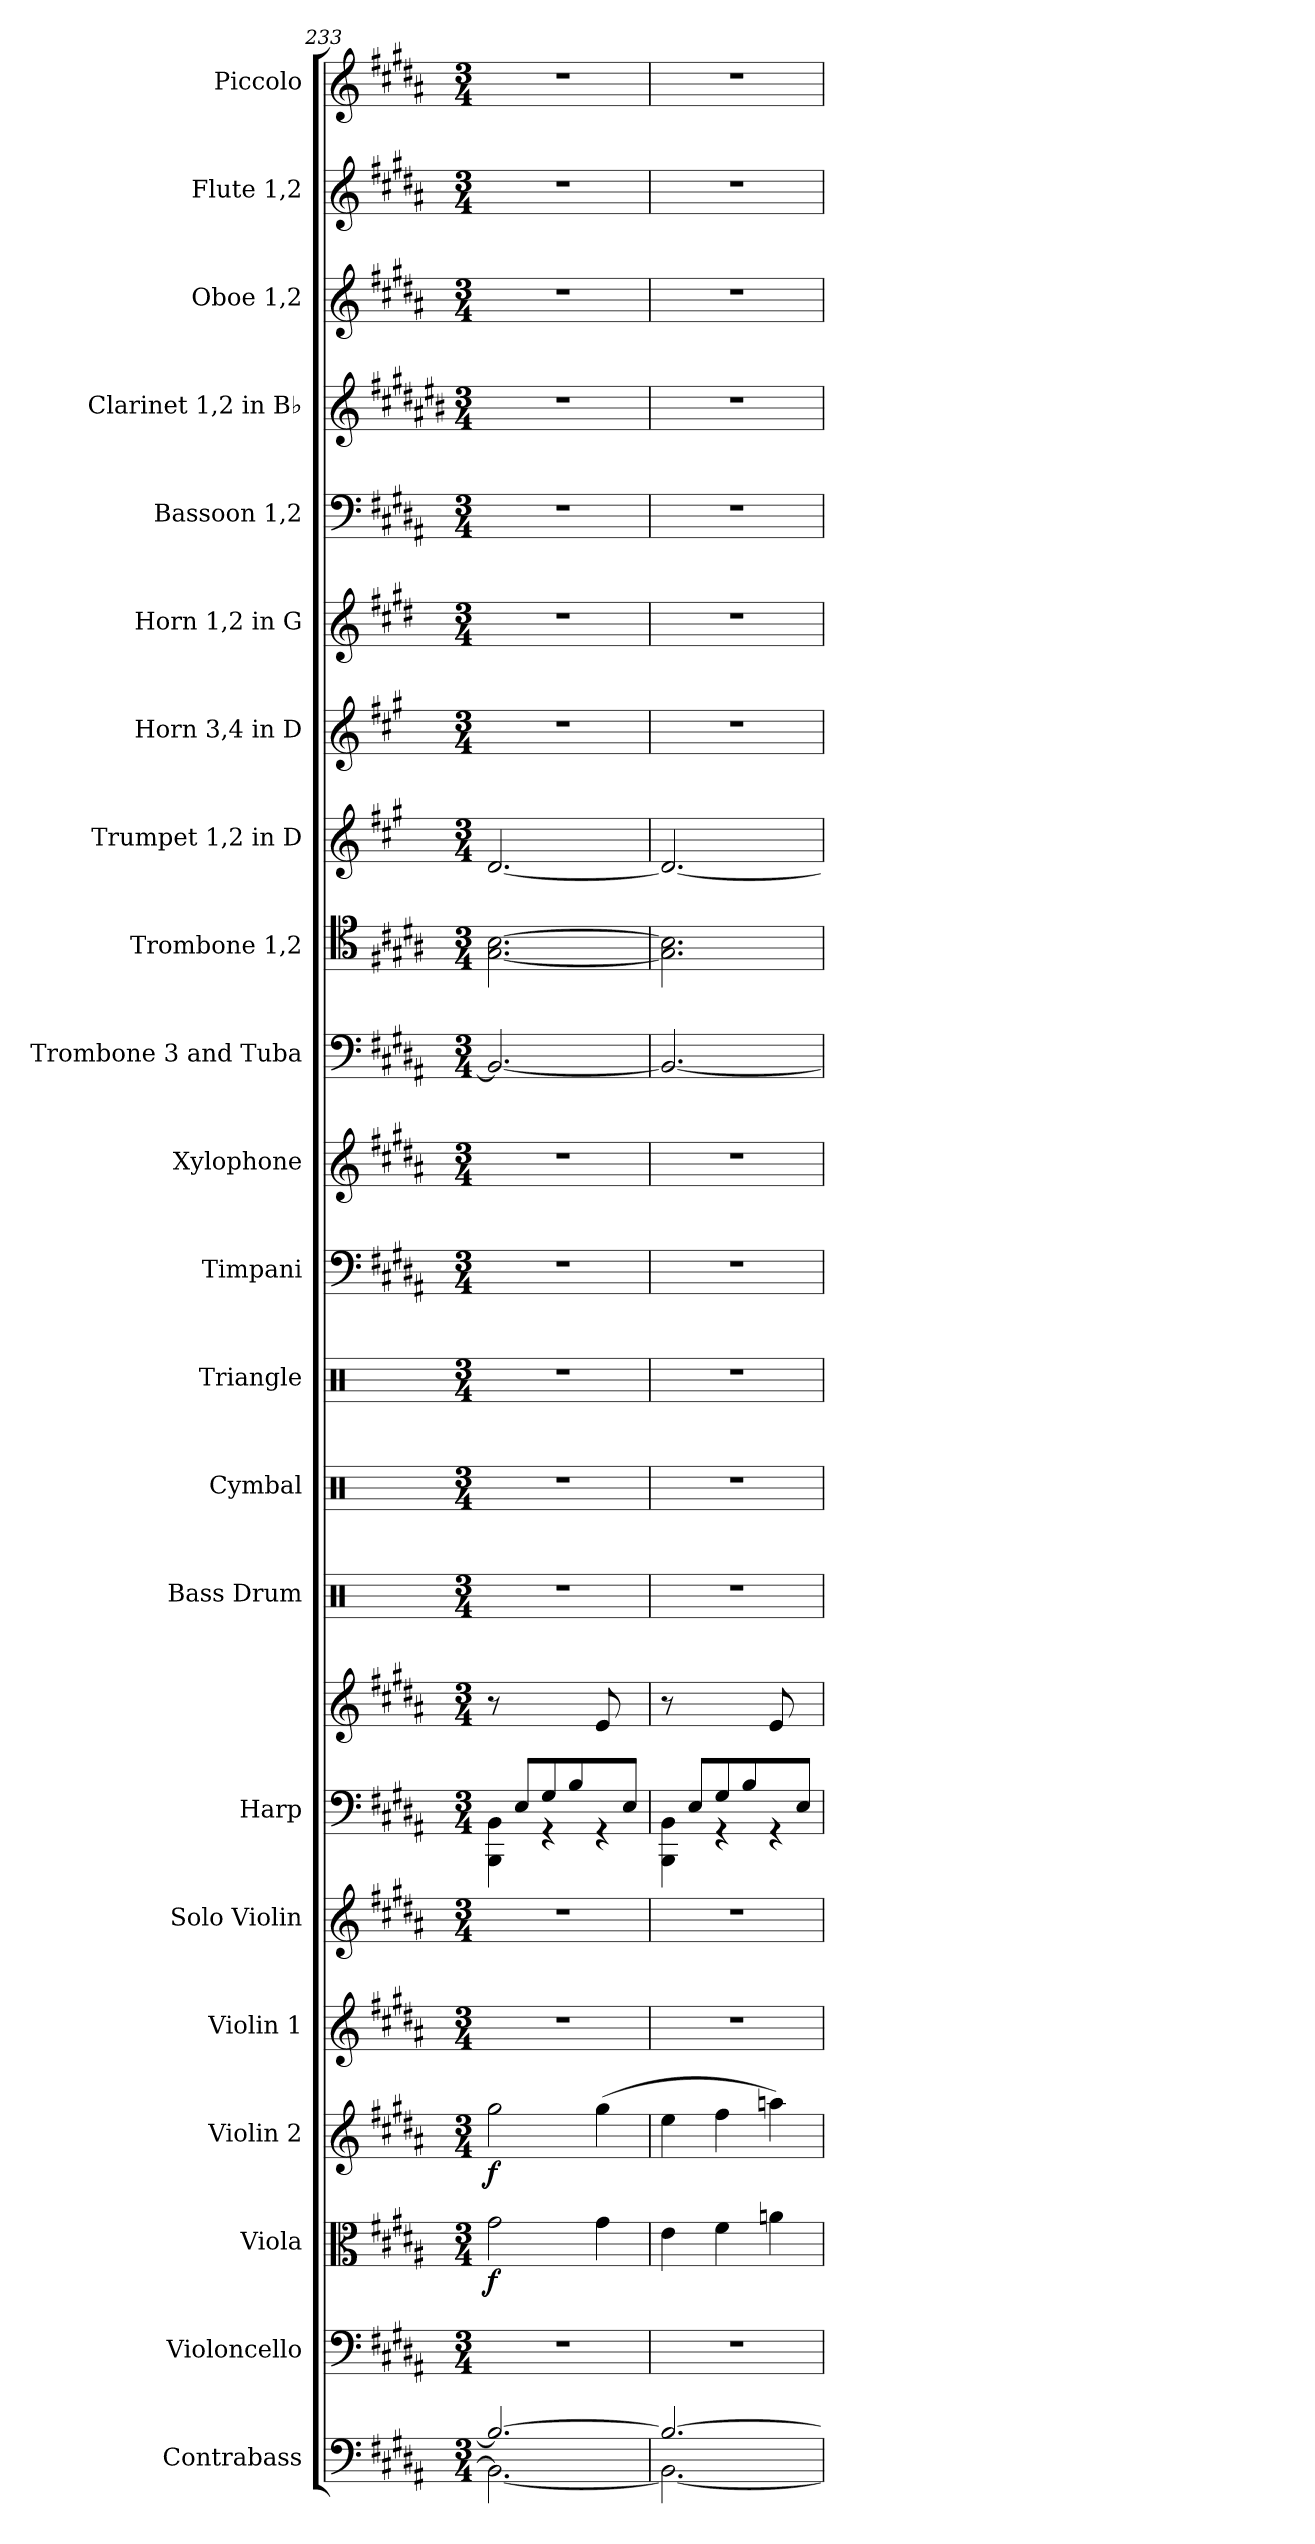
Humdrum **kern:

**kern	**kern	**kern	**dynam	**kern	**dynam	**kern	**kern	**kern	**kern	**kern	**kern	**kern	**kern	**kern	**kern	**kern	**kern	**kern	**kern	**kern	**kern	**kern	**kern	**kern
*part22	*part21	*part20	*part20	*part19	*part19	*part18	*part17	*part16	*part16	*part15	*part14	*part13	*part12	*part11	*part10	*part9	*part8	*part7	*part6	*part5	*part4	*part3	*part2	*part1
*staff23	*staff22	*staff21	*staff21	*staff20	*staff20	*staff19	*staff18	*staff17	*staff16	*staff15	*staff14	*staff13	*staff12	*staff11	*staff10	*staff9	*staff8	*staff7	*staff6	*staff5	*staff4	*staff3	*staff2	*staff1
*I"Contrabass	*I"Violoncello	*I"Viola	*	*I"Violin 2	*	*I"Violin 1	*I"Solo Violin	*I"Harp	*	*I"Bass Drum	*I"Cymbal	*I"Triangle	*I"Timpani	*I"Xylophone	*I"Trombone 3 and Tuba	*I"Trombone 1,2	*I"Trumpet 1,2 in D	*I"Horn 3,4 in D	*I"Horn 1,2 in G	*I"Bassoon 1,2	*I"Clarinet 1,2 in B♭	*I"Oboe 1,2	*I"Flute 1,2	*I"Piccolo
*I'Cb.	*I'Vc.	*I'Vla.	*	*I'Vln. 2	*	*I'Vln. 1	*I'Solo Vln.	*I'Hrp.	*	*I'B.D	*I'Cym.	*I'Trgl.	*I'Timp.	*I'Xyl.	*I'Tbn. 3 and Tba.	*I'Tbn. 1,2	*I'Tpt. 1,2 in D	*I'Hn. 3,4 in D	*I'Hn. 1,2 in G	*I'Bsn. 1,2	*I'Cl. 1,2 in B♭	*I'Ob. 1,2	*I'Fl. 1,2	*I'Picc.
*clefF4	*clefF4	*clefC3	*	*clefG2	*	*clefG2	*clefG2	*clefF4	*clefG2	*clefX	*clefX	*clefX	*clefF4	*clefG2	*clefF4	*clefC4	*clefG2	*clefG2	*clefG2	*clefF4	*clefG2	*clefG2	*clefG2	*clefG2
*ITrd7c12	*	*	*	*	*	*	*	*	*	*	*	*	*	*ITrd-7c-12	*	*	*ITrd-1c-2	*ITrd6c10	*ITrd3c5	*	*ITrd1c2	*	*	*ITrd-7c-12
*k[f#c#g#d#a#]	*k[f#c#g#d#a#]	*k[f#c#g#d#a#]	*	*k[f#c#g#d#a#]	*	*k[f#c#g#d#a#]	*k[f#c#g#d#a#]	*k[f#c#g#d#a#]	*k[f#c#g#d#a#]	*k[]	*k[]	*k[]	*k[f#c#g#d#a#]	*k[f#c#g#d#a#]	*k[f#c#g#d#a#]	*k[f#c#g#d#a#]	*k[f#c#g#d#a#]	*k[f#c#g#d#a#]	*k[f#c#g#d#a#]	*k[f#c#g#d#a#]	*k[f#c#g#d#a#]	*k[f#c#g#d#a#]	*k[f#c#g#d#a#]	*k[f#c#g#d#a#]
*M3/4	*M3/4	*M3/4	*	*M3/4	*	*M3/4	*M3/4	*M3/4	*M3/4	*M3/4	*M3/4	*M3/4	*M3/4	*M3/4	*M3/4	*M3/4	*M3/4	*M3/4	*M3/4	*M3/4	*M3/4	*M3/4	*M3/4	*M3/4
=233	=233	=233	=233	=233	=233	=233	=233	=233	=233	=233	=233	=233	=233	=233	=233	=233	=233	=233	=233	=233	=233	=233	=233	=233
*^	*	*	*	*	*	*	*	*^	*	*	*	*	*	*	*	*	*	*	*	*	*	*	*	*
!	!	!	!	!LO:DY:b	!	!LO:DY:b	!	!	!	!	!	!	!	!	!	!	!	!	!	!	!	!	!	!	!	!
2.BB/_	2.BBB\_	2.r	2g#\	f	2gg#\	f	2.r	2.r	8ryy	4BBB\ 4BB\	8r	2.r	2.r	2.r	2.r	2.r	2.BB/_	[2.G#\ [2.B\	[2.e/	2.r	2.r	2.r	2.r	2.r	2.r	2.r
.	.	.	.	.	.	.	.	.	8E/L	.	4.ryy	.	.	.	.	.	.	.	.	.	.	.	.	.	.	.
.	.	.	.	.	.	.	.	.	8G#/	4rGG	.	.	.	.	.	.	.	.	.	.	.	.	.	.	.	.
.	.	.	.	.	.	.	.	.	8B/	.	.	.	.	.	.	.	.	.	.	.	.	.	.	.	.	.
.	.	.	4g#\	.	(>4gg#\	.	.	.	8ryy	4rGG	8e/	.	.	.	.	.	.	.	.	.	.	.	.	.	.	.
.	.	.	.	.	.	.	.	.	8E/J	.	8ryy	.	.	.	.	.	.	.	.	.	.	.	.	.	.	.
!!LO:PB:g=z
=234	=234	=234	=234	=234	=234	=234	=234	=234	=234	=234	=234	=234	=234	=234	=234	=234	=234	=234	=234	=234	=234	=234	=234	=234	=234	=234
2.BB/_	2.BBB\_	2.r	4e\	.	4ee\	.	2.r	2.r	8ryy	4BBB\ 4BB\	8r	2.r	2.r	2.r	2.r	2.r	2.BB/_	2.G#\] 2.B\]	2.e/_	2.r	2.r	2.r	2.r	2.r	2.r	2.r
.	.	.	.	.	.	.	.	.	8E/L	.	4.ryy	.	.	.	.	.	.	.	.	.	.	.	.	.	.	.
.	.	.	4f#\	.	4ff#\	.	.	.	8G#/	4rGG	.	.	.	.	.	.	.	.	.	.	.	.	.	.	.	.
.	.	.	.	.	.	.	.	.	8B/	.	.	.	.	.	.	.	.	.	.	.	.	.	.	.	.	.
.	.	.	4an\	.	4aan\)	.	.	.	8ryy	4rGG	8e/	.	.	.	.	.	.	.	.	.	.	.	.	.	.	.
.	.	.	.	.	.	.	.	.	8E/J	.	8ryy	.	.	.	.	.	.	.	.	.	.	.	.	.	.	.
*v	*v	*	*	*	*	*	*	*	*v	*v	*	*	*	*	*	*	*	*	*	*	*	*	*	*	*	*
=	=	=	=	=	=	=	=	=	=	=	=	=	=	=	=	=	=	=	=	=	=	=	=	=
*-	*-	*-	*-	*-	*-	*-	*-	*-	*-	*-	*-	*-	*-	*-	*-	*-	*-	*-	*-	*-	*-	*-	*-	*-
